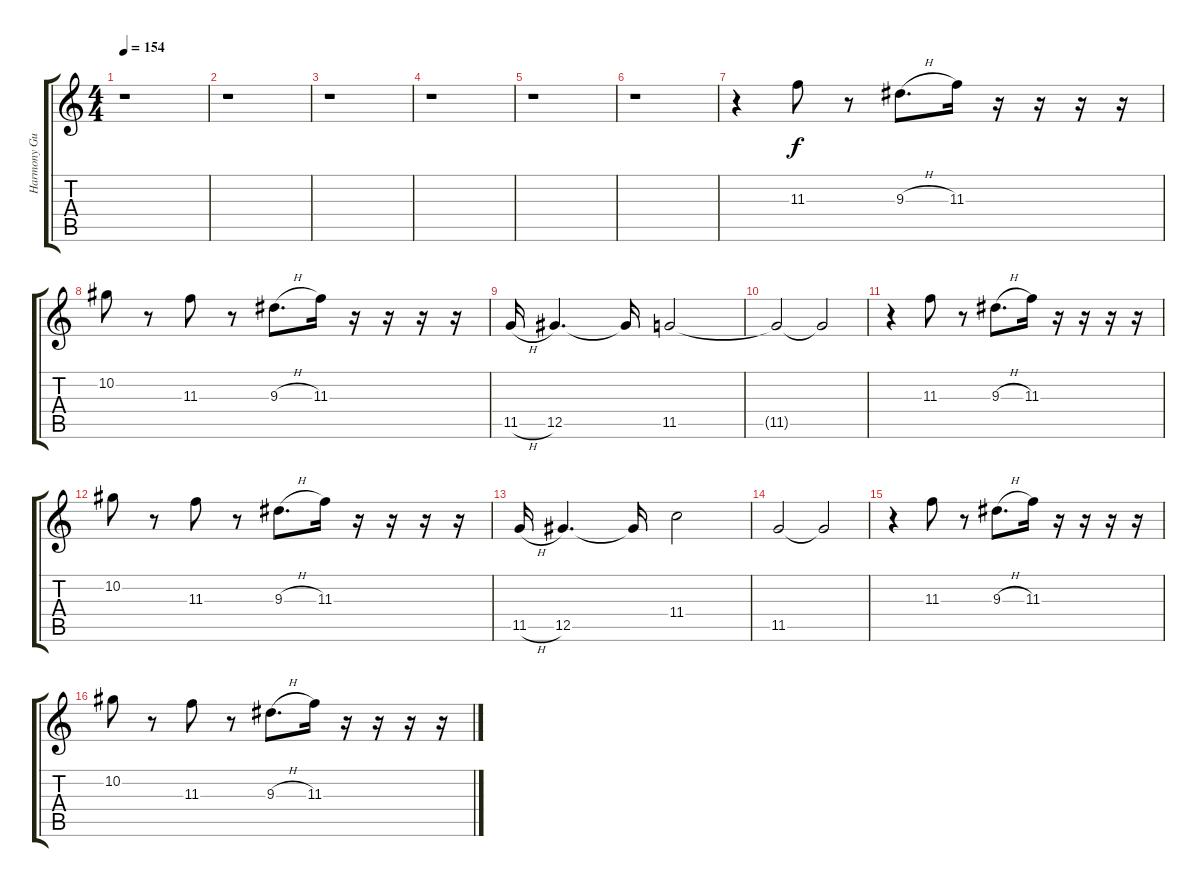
\track ("Harmony Guitar 2" "Harmony Gu") {instrument acousticguitarsteel}
\staff {score tabs}
\tuning (Eb4 Bb3 Gb3 Db3 Ab2 Db2) {hide}
\ts (4 4)
\tempo 154
\clef g2
\ks c
r.1{dy f} |
r.1 |
r.1 |
r.1 |
r.1 |
r.1 |
r.4 11.3.8 r.8 9.3{h}.8{d} 11.3.16 r.16 r.16 r.16 r.16 |
10.2.8 r.8 11.3.8 r.8 9.3{h}.8{d} 11.3.16 r.16 r.16 r.16 r.16 |
11.5{h}.16 12.5.4{d} 12.5{t}.16 11.5.2 |
11.5{t}.2 11.5{t}.2 |
r.4 11.3.8 r.8 9.3{h}.8{d} 11.3.16 r.16 r.16 r.16 r.16 |
10.2.8 r.8 11.3.8 r.8 9.3{h}.8{d} 11.3.16 r.16 r.16 r.16 r.16 |
11.5{h}.16 12.5.4{d} 12.5{t}.16 11.4.2 |
11.5.2 11.5{t}.2 |
r.4 11.3.8 r.8 9.3{h}.8{d} 11.3.16 r.16 r.16 r.16 r.16 |
10.2.8 r.8 11.3.8 r.8 9.3{h}.8{d} 11.3.16 r.16 r.16 r.16 r.16
